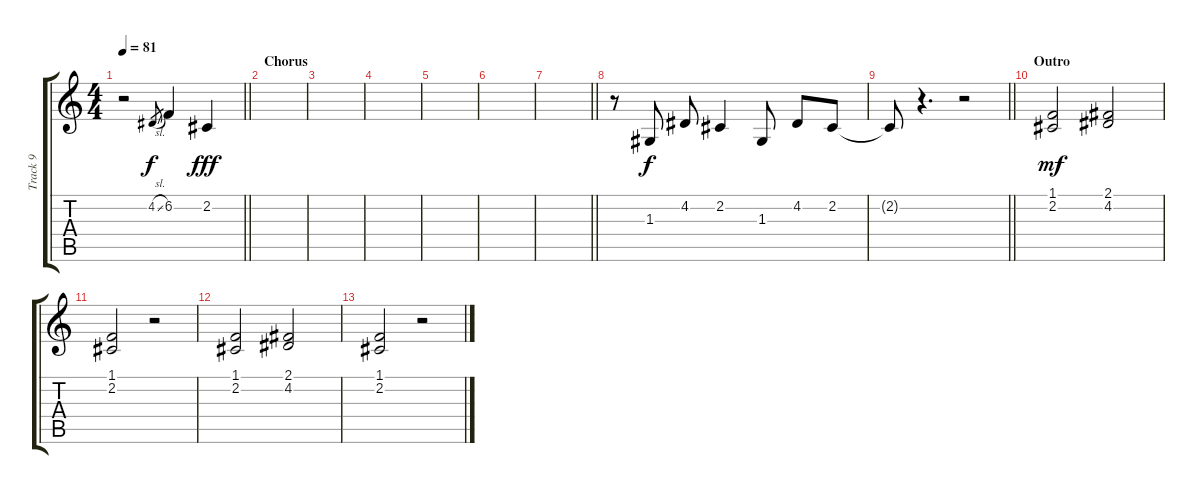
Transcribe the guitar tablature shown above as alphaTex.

\track ("Track 9" "Track 9") {instrument tenorsax}
\staff {score tabs}
\tuning (E4 B3 G3 D3 A2 E2) {hide}
\ts (4 4)
\tempo 81
\clef g2
\barLineRight lightlight
\ks c
r.2{dy f} 4.2{sl}.8{gr} 6.2.4 2.2.4{dy fff} |
\section ("" "Chorus")
|
|
|
|
|
\barLineRight lightlight
|
r.8 1.3.8{dy f} 4.2.8 2.2.4 1.3.8 4.2.8 2.2.8 |
\barLineRight lightlight
2.2{t}.8 r.4{d} r.2 |
\section ("" "Outro")
(1.1 2.2).2{dy mf} (2.1 4.2).2 |
(1.1 2.2).2 r.2 |
(1.1 2.2).2 (2.1 4.2).2 |
(1.1 2.2).2 r.2
